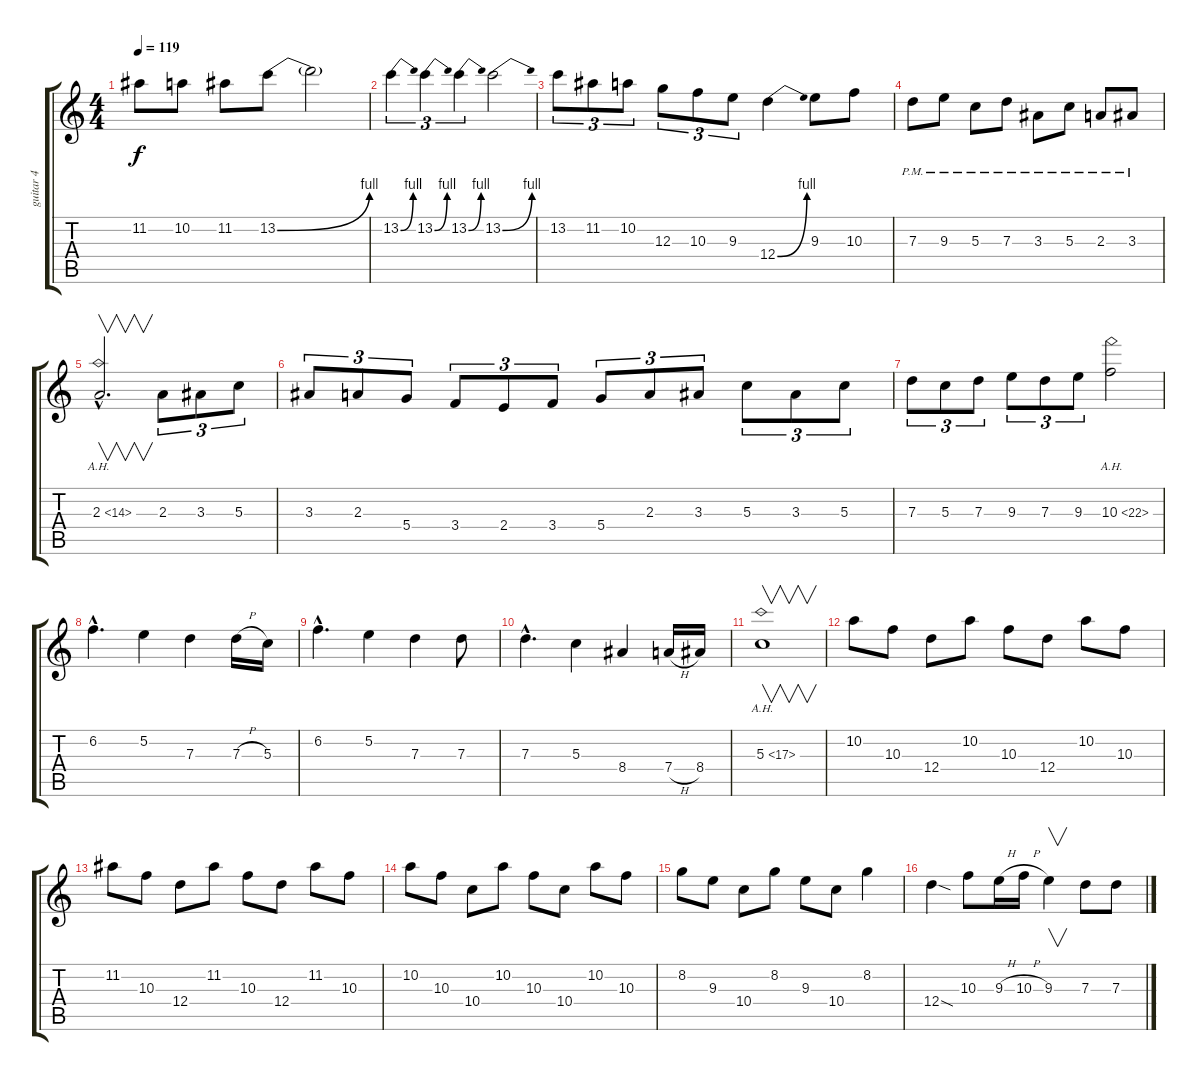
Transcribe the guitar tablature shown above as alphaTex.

\track ("guitar 4" "guitar 4") {instrument distortionguitar}
\staff {score tabs}
\tuning (E4 B3 G3 D3 A2 E2) {hide}
\ts (4 4)
\tempo 119
\clef g2
\ks c
11.2.8{dy f} 10.2.8 11.2.8 13.2{be (bend 0 0 60 4)}.8 13.2{t}.2 |
13.2{be (bend 0 0 60 4)}.4{tu (3 2)} 13.2{be (bend 0 0 60 4)}.4{tu (3 2)} 13.2{be (bend 0 0 60 4)}.4{tu (3 2)} 13.2{be (bend 0 0 60 4)}.2 |
13.2.8{tu (3 2)} 11.2.8{tu (3 2)} 10.2.8{tu (3 2)} 12.3.8{tu (3 2)} 10.3.8{tu (3 2)} 9.3.8{tu (3 2)} 12.4{be (bend 0 0 60 4)}.4 9.3.8 10.3.8 |
7.3{pm}.8 9.3{pm}.8 5.3{pm}.8 7.3{pm}.8 3.3{pm}.8 5.3{pm}.8 2.3{pm}.8 3.3{pm}.8 |
2.3{ah 12 hac}.2{v d} 2.3.8{tu (3 2)} 3.3.8{tu (3 2)} 5.3.8{tu (3 2)} |
3.3.8{tu (3 2)} 2.3.8{tu (3 2)} 5.4.8{tu (3 2)} 3.4.8{tu (3 2)} 2.4.8{tu (3 2)} 3.4.8{tu (3 2)} 5.4.8{tu (3 2)} 2.3.8{tu (3 2)} 3.3.8{tu (3 2)} 5.3.8{tu (3 2)} 3.3.8{tu (3 2)} 5.3.8{tu (3 2)} |
7.3.8{tu (3 2)} 5.3.8{tu (3 2)} 7.3.8{tu (3 2)} 9.3.8{tu (3 2)} 7.3.8{tu (3 2)} 9.3.8{tu (3 2)} 10.3{ah 12}.2 |
6.2{hac}.4{d} 5.2.4 7.3.4 7.3{h}.16 5.3.16 |
6.2{hac}.4{d} 5.2.4 7.3.4 7.3.8 |
7.3{hac}.4{d} 5.3.4 8.4.4 7.4{h}.16 8.4.16 |
5.3{ah 12}.1{v} |
10.2.8 10.3.8 12.4.8 10.2.8 10.3.8 12.4.8 10.2.8 10.3.8 |
11.2.8 10.3.8 12.4.8 11.2.8 10.3.8 12.4.8 11.2.8 10.3.8 |
10.2.8 10.3.8 10.4.8 10.2.8 10.3.8 10.4.8 10.2.8 10.3.8 |
8.2.8 9.3.8 10.4.8 8.2.8 9.3.8 10.4.8 8.2.4 |
12.4{sod}.4 10.3.8 9.3{h}.16 10.3{h}.16 9.3.4{v} 7.3.8 7.3.8
